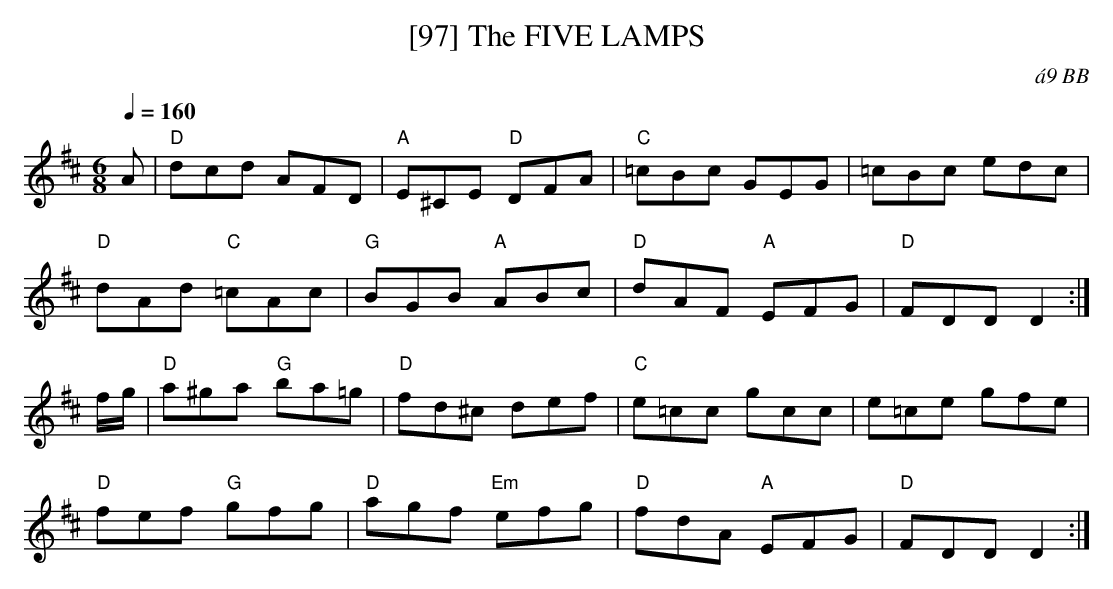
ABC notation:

X:1
T:[97] The FIVE LAMPS
C:\'a9 BB
L:1/8
M:6/8
Q:1/4=160
K:D
A|"D" dcd AFD|"A"E^CE "D"DFA|"C"=cBc GEG|=cBc edc|
"D"dAd "C"=cAc|"G"BGB "A"ABc|"D"dAF "A"EFG|"D"FDD D2 :|
f/g/|"D"a^ga "G"ba=g|"D"fd^c def|"C"e=cc gcc|e=ce gfe|
"D"fef "G"gfg|"D"agf "Em"efg|"D"fdA "A"EFG|"D"FDD D2 :|
